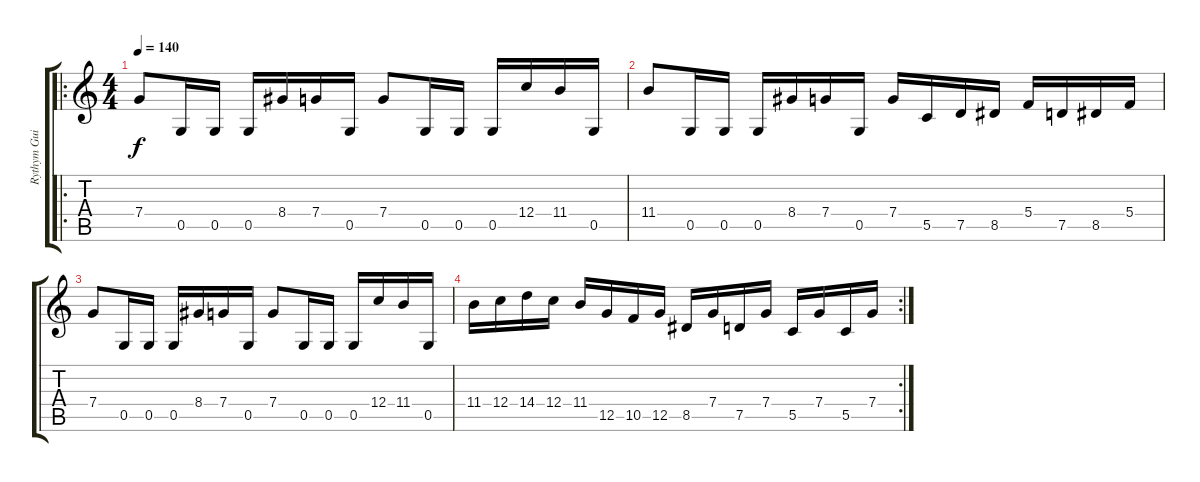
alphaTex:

\track ("Rythym Guitar" "Rythym Gui") {instrument overdrivenguitar}
\staff {score tabs}
\tuning (D4 A3 F3 C3 G2 D2) {hide}
\ro
\ts (4 4)
\tempo 140
\clef g2
\ks c
7.4.8{dy f} 0.5.16 0.5.16 0.5.16 8.4.16 7.4.16 0.5.16 7.4.8 0.5.16 0.5.16 0.5.16 12.4.16 11.4.16 0.5.16 |
11.4.8 0.5.16 0.5.16 0.5.16 8.4.16 7.4.16 0.5.16 7.4.16 5.5.16 7.5.16 8.5.16 5.4.16 7.5.16 8.5.16 5.4.16 |
7.4.8 0.5.16 0.5.16 0.5.16 8.4.16 7.4.16 0.5.16 7.4.8 0.5.16 0.5.16 0.5.16 12.4.16 11.4.16 0.5.16 |
\rc 2
11.4.16 12.4.16 14.4.16 12.4.16 11.4.16 12.5.16 10.5.16 12.5.16 8.5.16 7.4.16 7.5.16 7.4.16 5.5.16 7.4.16 5.5.16 7.4.16
